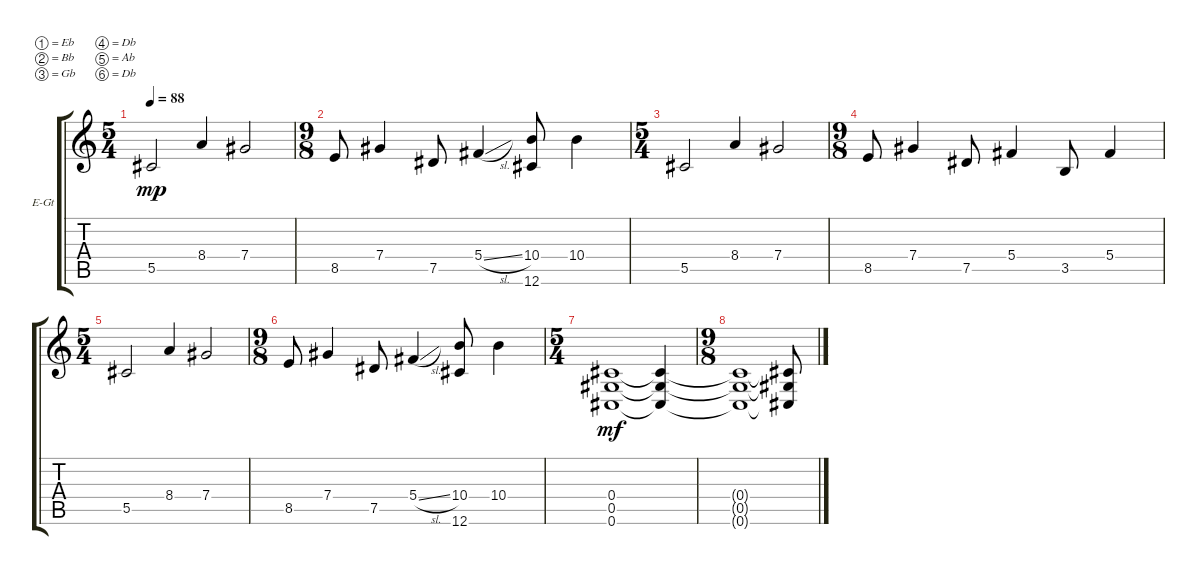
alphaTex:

\defaultSystemsLayout 4
\bracketExtendMode groupsimilarinstruments
\firstSystemTrackNameOrientation horizontal
\otherSystemsTrackNameOrientation horizontal
\track ("Electric Guitar" "E-Gt") {instrument distortionguitar}
\staff {score tabs}
\tuning (Eb4 Bb3 Gb3 Db3 Ab2 Db2)
\ts (5 4)
\tempo 88
\clef g2
\scale
0.333333
\ks c
5.5.2{dy mp} 8.4.4 7.4.2 |
\ts (9 8)
\scale
0.333333 8.5.8 7.4.4 7.5.8 5.4{sl}.4 (10.4 12.6).8 10.4.4 |
\ts (5 4)
\scale
0.333333 5.5.2 8.4.4 7.4.2 |
\ts (9 8)
\scale
0.333333 8.5.8 7.4.4 7.5.8 5.4.4 3.5.8 5.4.4 |
\ts (5 4)
\scale
0.333333 5.5.2 8.4.4 7.4.2 |
\ts (9 8)
\scale
0.333333 8.5.8 7.4.4 7.5.8 5.4{sl}.4 (10.4 12.6).8 10.4.4 |
\ts (5 4)
\scale
0.333333 (0.6 0.5 0.4).1{dy mf} (0.6{t} 0.5{t} 0.4{t}).4 |
\ts (9 8)
(0.6{t} 0.5{t} 0.4{t}).1 (0.4{t} 0.5{t} 0.6{t}).8
